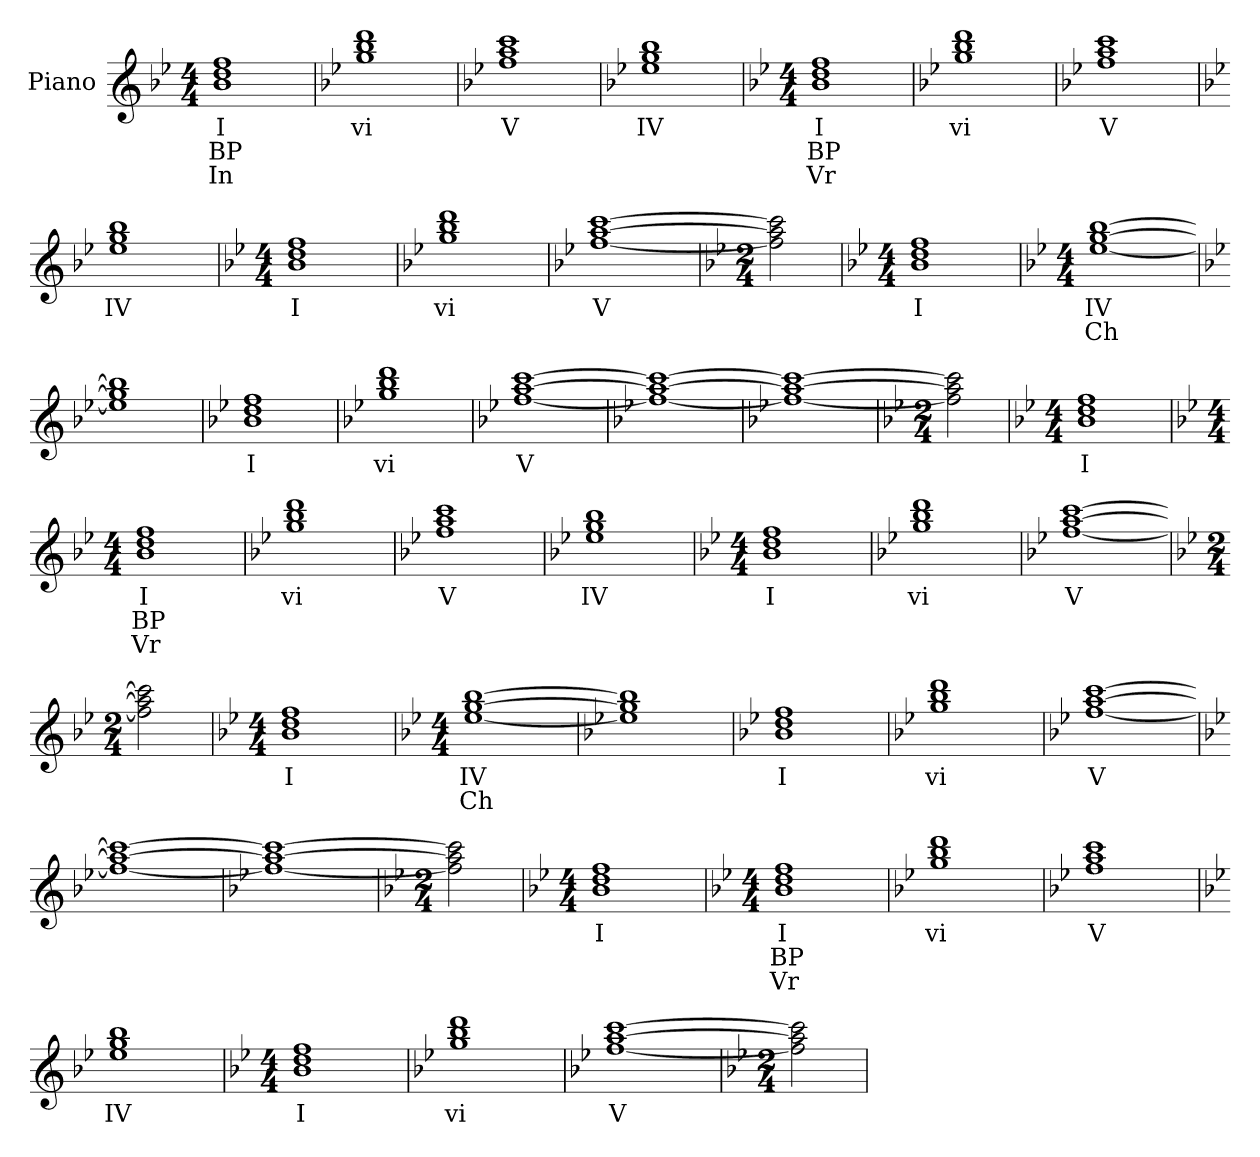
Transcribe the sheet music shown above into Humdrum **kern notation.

**kern	**text	**text	**text
*part1	*part1	*part1	*part1
*staff1	*staff1	*staff1	*staff1
*I"Piano	*	*	*
*I'Pno	*	*	*
*k[b-e-]	*	*	*
*B-:	*	*	*
*M4/4	*	*	*
=	=	=	=
1b- 1dd 1ff	I	BP	In
=	=	=	=
*k[b-e-]	*	*	*
*B-:	*	*	*
1gg 1bb- 1ddd	vi	.	.
=	=	=	=
*k[b-e-]	*	*	*
*B-:	*	*	*
1ff 1aa 1ccc	V	.	.
=	=	=	=
*k[b-e-]	*	*	*
*B-:	*	*	*
1ee- 1gg 1bb-	IV	.	.
=	=	=	=
*k[b-e-]	*	*	*
*B-:	*	*	*
*M4/4	*	*	*
1b- 1dd 1ff	I	BP	Vr
=	=	=	=
*k[b-e-]	*	*	*
*B-:	*	*	*
1gg 1bb- 1ddd	vi	.	.
=	=	=	=
*k[b-e-]	*	*	*
*B-:	*	*	*
1ff 1aa 1ccc	V	.	.
=	=	=	=
*k[b-e-]	*	*	*
*B-:	*	*	*
1ee- 1gg 1bb-	IV	.	.
=	=	=	=
*k[b-e-]	*	*	*
*B-:	*	*	*
*M4/4	*	*	*
1b- 1dd 1ff	I	.	.
=	=	=	=
*k[b-e-]	*	*	*
*B-:	*	*	*
1gg 1bb- 1ddd	vi	.	.
=	=	=	=
*k[b-e-]	*	*	*
*B-:	*	*	*
[1ff [1aa [1ccc	V	.	.
=	=	=	=
*k[b-e-]	*	*	*
*B-:	*	*	*
*M2/4	*	*	*
2ff] 2aa] 2ccc]	.	.	.
=	=	=	=
*k[b-e-]	*	*	*
*B-:	*	*	*
*M4/4	*	*	*
1b- 1dd 1ff	I	.	.
=	=	=	=
*k[b-e-]	*	*	*
*B-:	*	*	*
*M4/4	*	*	*
[1ee- [1gg [1bb-	IV	Ch	.
=	=	=	=
*k[b-e-]	*	*	*
*B-:	*	*	*
1ee-] 1gg] 1bb-]	.	.	.
=	=	=	=
*k[b-e-]	*	*	*
*B-:	*	*	*
1b- 1dd 1ff	I	.	.
=	=	=	=
*k[b-e-]	*	*	*
*B-:	*	*	*
1gg 1bb- 1ddd	vi	.	.
=	=	=	=
*k[b-e-]	*	*	*
*B-:	*	*	*
[1ff [1aa [1ccc	V	.	.
=	=	=	=
*k[b-e-]	*	*	*
*B-:	*	*	*
1ff_ 1aa_ 1ccc_	.	.	.
=	=	=	=
*k[b-e-]	*	*	*
*B-:	*	*	*
1ff_ 1aa_ 1ccc_	.	.	.
=	=	=	=
*k[b-e-]	*	*	*
*B-:	*	*	*
*M2/4	*	*	*
2ff] 2aa] 2ccc]	.	.	.
=	=	=	=
*k[b-e-]	*	*	*
*B-:	*	*	*
*M4/4	*	*	*
1b- 1dd 1ff	I	.	.
=	=	=	=
*k[b-e-]	*	*	*
*B-:	*	*	*
*M4/4	*	*	*
1b- 1dd 1ff	I	BP	Vr
=	=	=	=
*k[b-e-]	*	*	*
*B-:	*	*	*
1gg 1bb- 1ddd	vi	.	.
=	=	=	=
*k[b-e-]	*	*	*
*B-:	*	*	*
1ff 1aa 1ccc	V	.	.
=	=	=	=
*k[b-e-]	*	*	*
*B-:	*	*	*
1ee- 1gg 1bb-	IV	.	.
=	=	=	=
*k[b-e-]	*	*	*
*B-:	*	*	*
*M4/4	*	*	*
1b- 1dd 1ff	I	.	.
=	=	=	=
*k[b-e-]	*	*	*
*B-:	*	*	*
1gg 1bb- 1ddd	vi	.	.
=	=	=	=
*k[b-e-]	*	*	*
*B-:	*	*	*
[1ff [1aa [1ccc	V	.	.
=	=	=	=
*k[b-e-]	*	*	*
*B-:	*	*	*
*M2/4	*	*	*
2ff] 2aa] 2ccc]	.	.	.
=	=	=	=
*k[b-e-]	*	*	*
*B-:	*	*	*
*M4/4	*	*	*
1b- 1dd 1ff	I	.	.
=	=	=	=
*k[b-e-]	*	*	*
*B-:	*	*	*
*M4/4	*	*	*
[1ee- [1gg [1bb-	IV	Ch	.
=	=	=	=
*k[b-e-]	*	*	*
*B-:	*	*	*
1ee-] 1gg] 1bb-]	.	.	.
=	=	=	=
*k[b-e-]	*	*	*
*B-:	*	*	*
1b- 1dd 1ff	I	.	.
=	=	=	=
*k[b-e-]	*	*	*
*B-:	*	*	*
1gg 1bb- 1ddd	vi	.	.
=	=	=	=
*k[b-e-]	*	*	*
*B-:	*	*	*
[1ff [1aa [1ccc	V	.	.
=	=	=	=
*k[b-e-]	*	*	*
*B-:	*	*	*
1ff_ 1aa_ 1ccc_	.	.	.
=	=	=	=
*k[b-e-]	*	*	*
*B-:	*	*	*
1ff_ 1aa_ 1ccc_	.	.	.
=	=	=	=
*k[b-e-]	*	*	*
*B-:	*	*	*
*M2/4	*	*	*
2ff] 2aa] 2ccc]	.	.	.
=	=	=	=
*k[b-e-]	*	*	*
*B-:	*	*	*
*M4/4	*	*	*
1b- 1dd 1ff	I	.	.
=	=	=	=
*k[b-e-]	*	*	*
*B-:	*	*	*
*M4/4	*	*	*
1b- 1dd 1ff	I	BP	Vr
=	=	=	=
*k[b-e-]	*	*	*
*B-:	*	*	*
1gg 1bb- 1ddd	vi	.	.
=	=	=	=
*k[b-e-]	*	*	*
*B-:	*	*	*
1ff 1aa 1ccc	V	.	.
=	=	=	=
*k[b-e-]	*	*	*
*B-:	*	*	*
1ee- 1gg 1bb-	IV	.	.
=	=	=	=
*k[b-e-]	*	*	*
*B-:	*	*	*
*M4/4	*	*	*
1b- 1dd 1ff	I	.	.
=	=	=	=
*k[b-e-]	*	*	*
*B-:	*	*	*
1gg 1bb- 1ddd	vi	.	.
=	=	=	=
*k[b-e-]	*	*	*
*B-:	*	*	*
[1ff [1aa [1ccc	V	.	.
=	=	=	=
*k[b-e-]	*	*	*
*B-:	*	*	*
*M2/4	*	*	*
2ff] 2aa] 2ccc]	.	.	.
=	=	=	=
*-	*-	*-	*-
